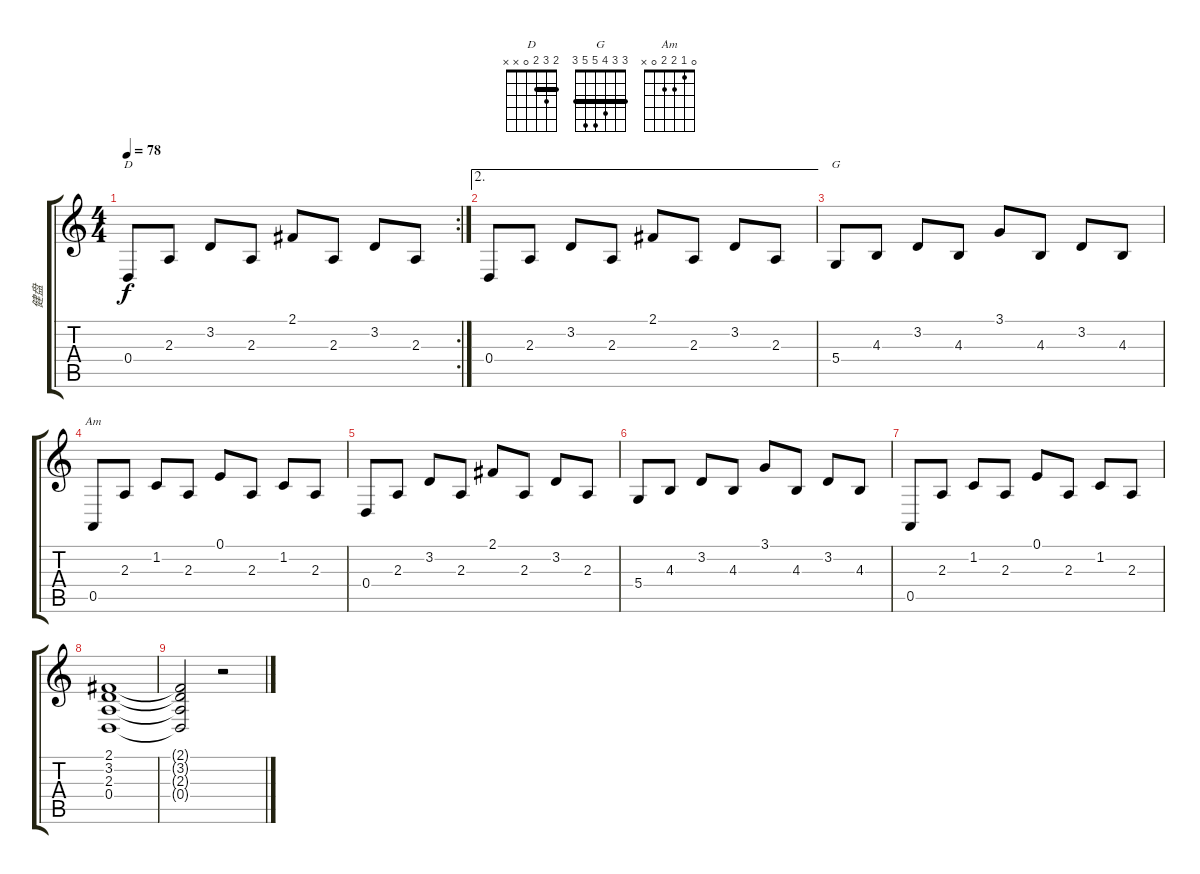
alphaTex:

\track ("健盘" "健盘") {instrument choiraahs}
\staff {score tabs}
\tuning (E4 B3 G3 D3 A2 E2) {hide}
\chord ("D" 2 3 2 0 x x) {barre 2}
\chord ("G" 3 3 4 5 5 3) {barre 3}
\chord ("Am" 0 1 2 2 0 x)
\rc 2
\ts (4 4)
\tempo 78
\clef g2
\ks c
0.4.8{ch "D" dy f} 2.3.8 3.2.8 2.3.8 2.1.8 2.3.8 3.2.8 2.3.8 |
\ae 2
0.4.8 2.3.8 3.2.8 2.3.8 2.1.8 2.3.8 3.2.8 2.3.8 |
5.4.8{ch "G"} 4.3.8 3.2.8 4.3.8 3.1.8 4.3.8 3.2.8 4.3.8 |
0.5.8{ch "Am"} 2.3.8 1.2.8 2.3.8 0.1.8 2.3.8 1.2.8 2.3.8 |
0.4.8 2.3.8 3.2.8 2.3.8 2.1.8 2.3.8 3.2.8 2.3.8 |
5.4.8 4.3.8 3.2.8 4.3.8 3.1.8 4.3.8 3.2.8 4.3.8 |
0.5.8 2.3.8 1.2.8 2.3.8 0.1.8 2.3.8 1.2.8 2.3.8 |
(2.1 3.2 2.3 0.4).1 |
(2.1{t} 3.2{t} 2.3{t} 0.4{t}).2 r.2
